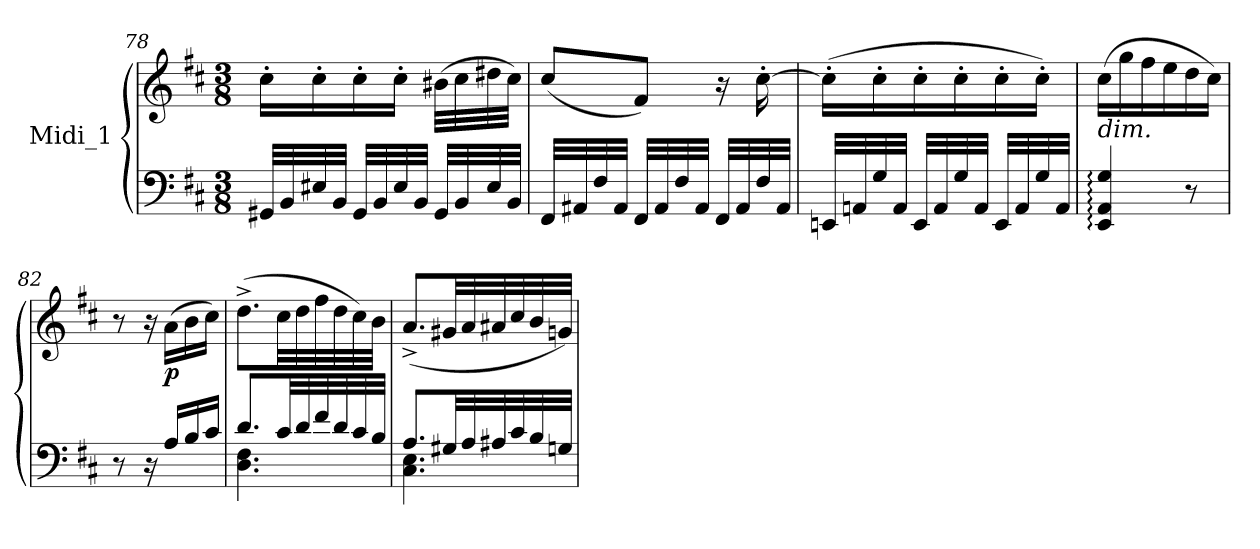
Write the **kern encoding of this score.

**kern	**kern	**dynam
*part1	*part1	*part1
*staff2	*staff1	*staff1/2
*I"Midi_1	*	*
*clefF4	*clefG2	*
*k[f#c#]	*k[f#c#]	*
*D:	*D:	*
*M3/8	*M3/8	*
=78	=78	=78
32GG#X/LLL	16cc#'\LL	.
32BB/	.	.
32E#X/	16cc#'\	.
32BB/JJJ	.	.
32GG#/LLL	16cc#'\	.
32BB/	.	.
32E#/	16cc#'\JJ	.
32BB/JJJ	.	.
32GG#/LLL	(32b#X\LLL	.
32BB/	32cc#\	.
32E#/	32dd#X\	.
32BB/JJJ	32cc#\JJJ)	.
!!LO:LB:g=z
=79	=79	=79
32FF#/LLL	(<8cc#/L	.
32AA#X/	.	.
32F#/	.	.
32AA#/JJJ	.	.
32FF#/LLL	8f#/J)	.
32AA#/	.	.
32F#/	.	.
32AA#/JJJ	.	.
32FF#/LLL	16r	.
32AA#/	.	.
32F#/	[16cc#'\	.
32AA#/JJJ	.	.
=80	=80	=80
32EEni/LLL	(>16cc#'\LL]	.
32AAni/	.	.
32G/	16cc#'\	.
32AA/JJJ	.	.
32EE/LLL	16cc#'\	.
32AA/	.	.
32G/	16cc#'\	.
32AA/JJJ	.	.
32EE/LLL	16cc#'\	.
32AA/	.	.
32G/	16cc#'\JJ)	.
32AA/JJJ	.	.
=81	=81	=81
!LO:TX:a:i:t=dim.	!	!
4EE/: 4AA/: 4G/:	(>16cc#\LL	.
.	16gg\	.
.	16ff#\	.
.	16ee\	.
8r	16dd\	.
.	16cc#\JJ)	.
=82	=82	=82
8r	8r	.
16r	16r	.
!	!	!LO:DY:b
16A/LL	(>16a\LL	p
16B/	16b\	.
16c#/JJ	16cc#\JJ)	.
!!LO:LB:g=z
=83	=83	=83
*^	*	*
8.d/L	4.D\ 4.F#\	(>8.dd^\L	.
32c#/LL	.	32cc#\LL	.
32d/	.	32dd\	.
32f#/	.	32ff#\	.
32d/	.	32dd\	.
32c#/	.	32cc#\)	.
32B/JJJ	.	32b\JJJ	.
=84	=84	=84	=84
8.A/L	4.C#\ 4.E\	(<8.a^/L	.
32G#X/LL	.	32g#X/LL	.
32A/	.	32a/	.
32A#X/	.	32a#X/	.
32c#/	.	32cc#/	.
32B/	.	32b/	.
32Gn/JJJ	.	32gn/JJJ)	.
*v	*v	*	*
=	=	=
*-	*-	*-
